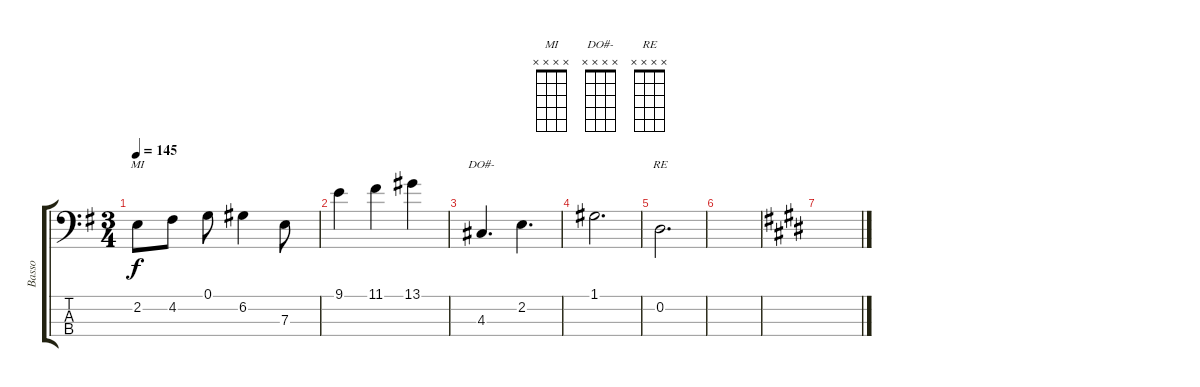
\track ("Basso" "Basso") {instrument electricbassfinger}
\staff {score tabs}
\tuning (G2 D2 A1 E1) {hide}
\chord ("MI" x x x x)
\chord ("DO#-" x x x x)
\chord ("RE" x x x x)
\ts (3 4)
\tempo 145
\clef f4
\ks g
2.2.8{ch "MI" dy f} 4.2.8 0.1.8 6.2.4 7.3.8 |
9.1.4 11.1.4 13.1.4 |
4.3.4{d ch "DO#-"} 2.2.4{d} |
1.1.2{d} |
0.2.2{d ch "RE"} |
|
\ks e
